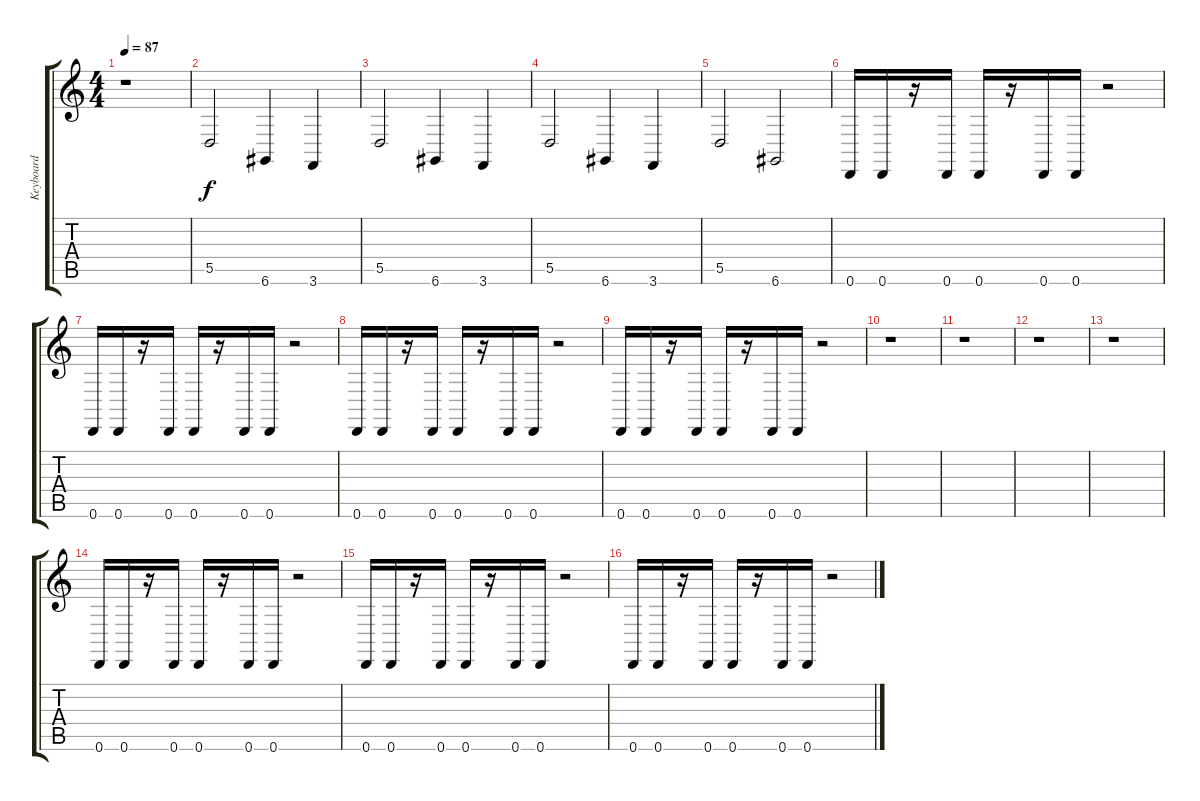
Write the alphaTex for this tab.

\track ("Keyboard" "Keyboard") {instrument stringensemble1}
\staff {score tabs}
\tuning (E4 B3 G3 D3 A2 D2) {hide}
\ts (4 4)
\tempo 87
\clef g2
\ks c
r.1{dy f instrument stringensemble1} |
5.5.2 6.6.4 3.6.4 |
5.5.2 6.6.4 3.6.4 |
5.5.2 6.6.4 3.6.4 |
5.5.2 6.6.2 |
0.6.16{volume 10 instrument synthbass1} 0.6.16 r.16 0.6.16 0.6.16 r.16 0.6.16 0.6.16 r.2 |
0.6.16 0.6.16 r.16 0.6.16 0.6.16 r.16 0.6.16 0.6.16 r.2 |
0.6.16 0.6.16 r.16 0.6.16 0.6.16 r.16 0.6.16 0.6.16 r.2 |
0.6.16 0.6.16 r.16 0.6.16 0.6.16 r.16 0.6.16 0.6.16 r.2 |
r.1 |
r.1 |
r.1 |
r.1 |
0.6.16 0.6.16 r.16 0.6.16 0.6.16 r.16 0.6.16 0.6.16 r.2 |
0.6.16 0.6.16 r.16 0.6.16 0.6.16 r.16 0.6.16 0.6.16 r.2 |
0.6.16 0.6.16 r.16 0.6.16 0.6.16 r.16 0.6.16 0.6.16 r.2
